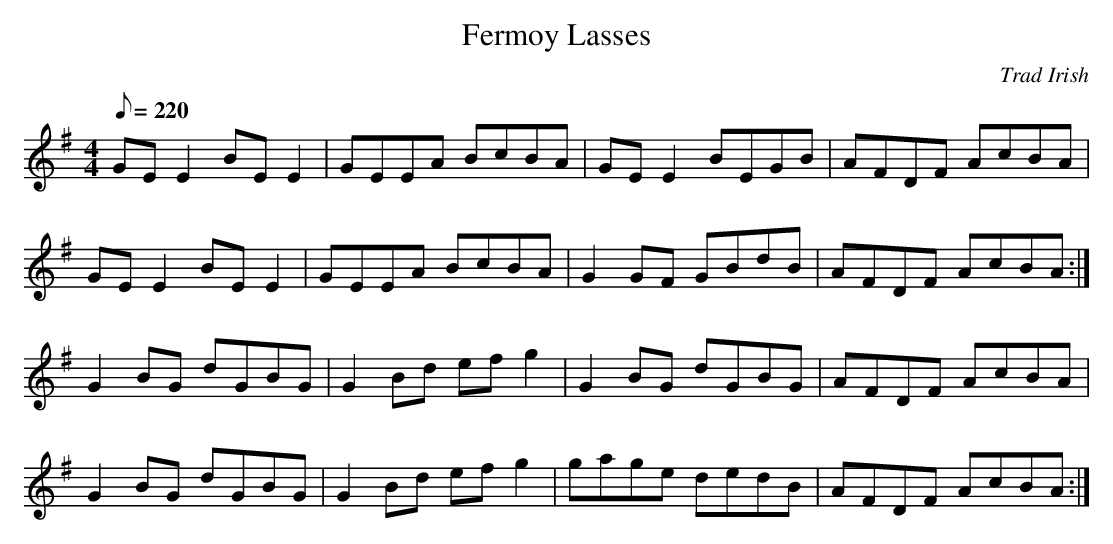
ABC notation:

X:1
T:Fermoy Lasses
M:4/4
L:1/8
Q:220
C:Trad Irish
K:Em
GE E2 BE E2|GEEA BcBA|GE E2 BEGB|AFDF AcBA|!
GE E2 BE E2|GEEA BcBA|G2 GF GBdB|AFDF AcBA:|!
G2 BG dGBG|G2 Bd ef g2|G2 BG dGBG|AFDF AcBA|!
G2 BG dGBG|G2 Bd ef g2|gage dedB|AFDF AcBA:|!
